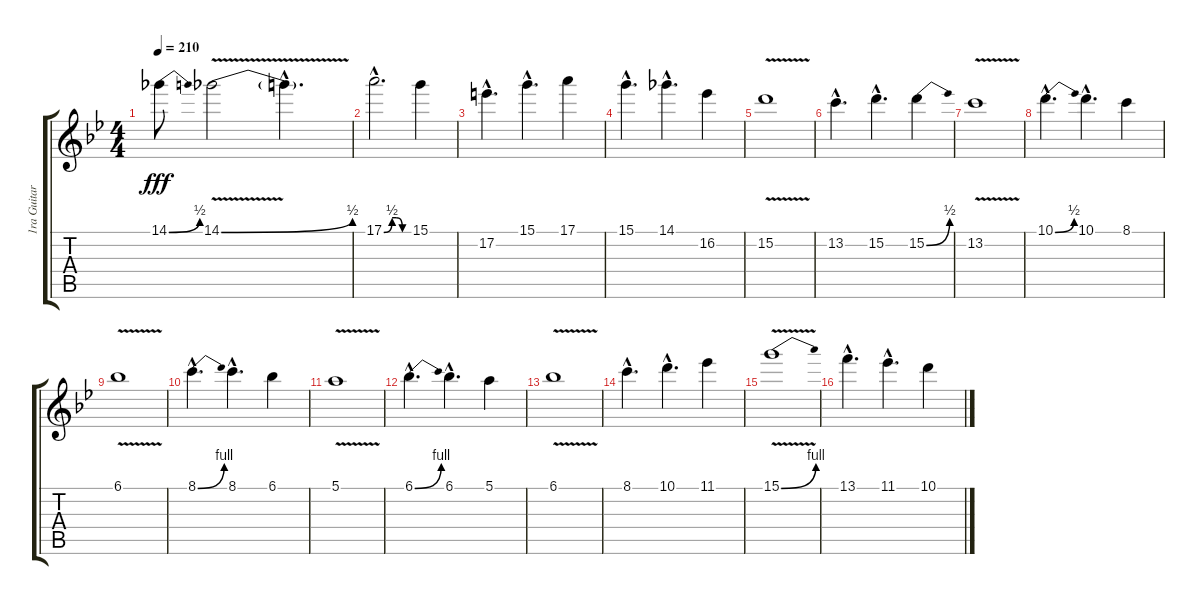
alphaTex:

\track ("1ra Guitarra" "1ra Guitar") {instrument overdrivenguitar}
\staff {score tabs}
\tuning (E4 B3 G3 D3 A2 E2) {hide}
\ts (4 4)
\tempo 210
\clef g2
\ks gminor
14.1{be (bend 0 0 60 2)}.8{dy fff} 14.1{be (bend 0 0 60 2) v}.2 14.1{hac t}.4{d} |
17.1{be (custom 0 0 20 2 30 2 45 0 60 0) hac}.2{d} 15.1.4 |
17.2{hac}.4{d} 15.1{hac}.4{d} 17.1.4 |
15.1{hac}.4{d} 14.1{hac}.4{d} 16.2.4 |
15.2{v}.1 |
13.2{hac}.4{d} 15.2{hac}.4{d} 15.2{be (bend 0 0 60 2)}.4 |
13.2{v}.1 |
10.1{be (bend 0 0 60 2) hac}.4{d} 10.1{hac}.4{d} 8.1.4 |
6.1{v}.1 |
8.1{be (bend 0 0 60 4) hac}.4{d} 8.1{hac}.4{d} 6.1.4 |
5.1{v}.1 |
6.1{be (bend 0 0 60 4) hac}.4{d} 6.1{hac}.4{d} 5.1.4 |
6.1{v}.1 |
8.1{hac}.4{d} 10.1{hac}.4{d} 11.1.4 |
15.1{be (bend 0 0 60 4) v}.1 |
13.1{hac}.4{d} 11.1{hac}.4{d} 10.1.4
